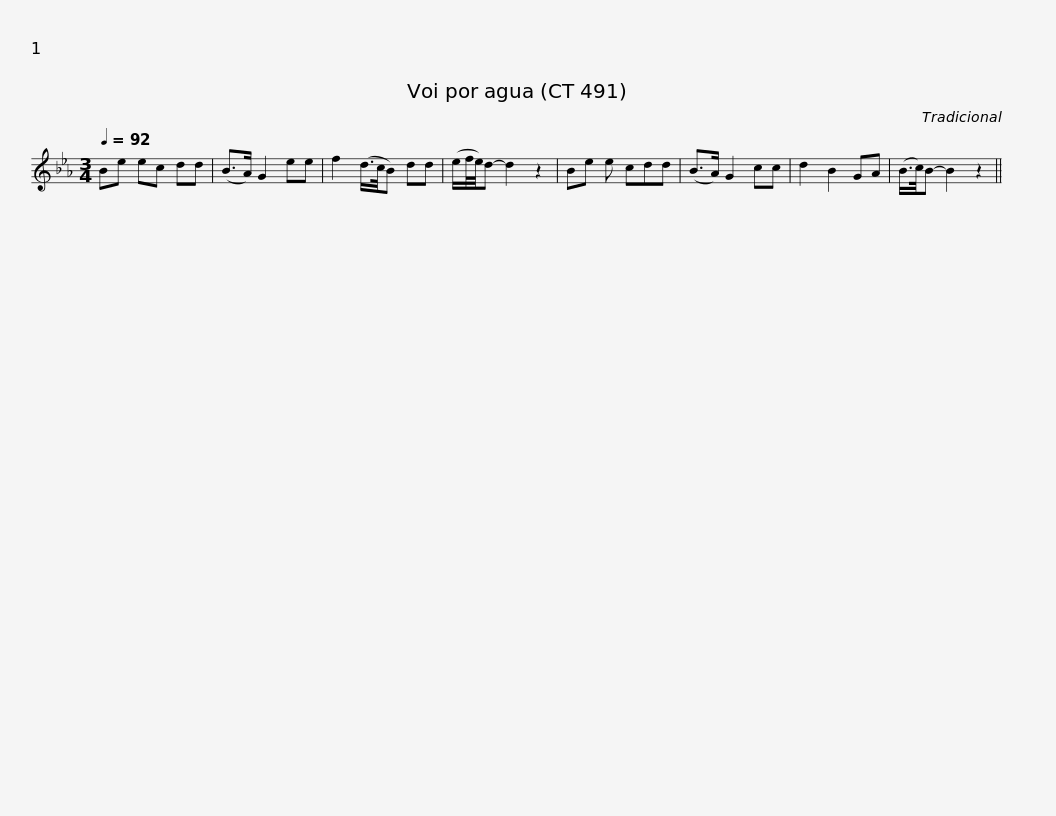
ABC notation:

X:1
L:1/8
Q:1/4=92
M:3/4
I:linebreak $
K:Cmin
V:1 treble
V:1
 Be ec dd | (B>A) G2 ee | f2 (d/>c/B) dd | (e/f/4e/4)d- d2 z2 | Be e cdd | %5
 (B>A) G2 cc | d2 B2 GA |$ (B/>c/)B- B2 z2 || %8
